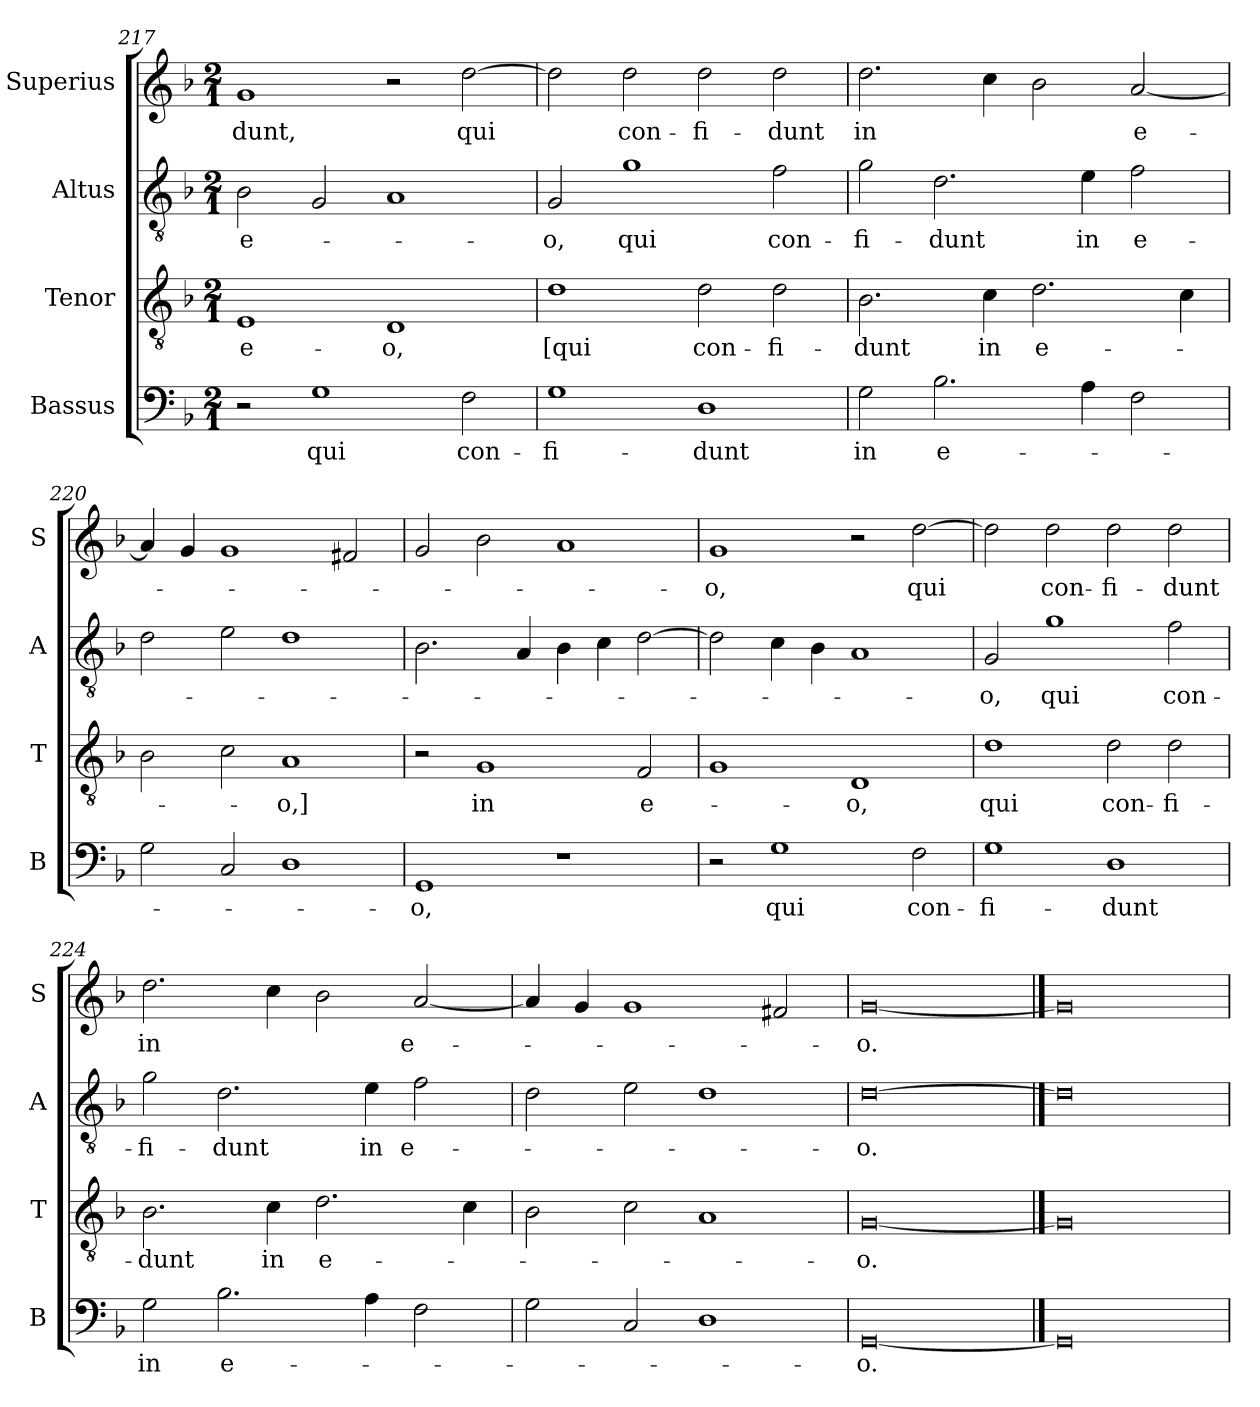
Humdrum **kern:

**kern	**text	**kern	**text	**kern	**text	**kern	**text
*part4	*part4	*part3	*part3	*part2	*part2	*part1	*part1
*staff4	*staff4	*staff3	*staff3	*staff2	*staff2	*staff1	*staff1
*I"Bassus	*	*I"Tenor	*	*I"Altus	*	*I"Superius	*
*I'B	*	*I'T	*	*I'A	*	*I'S	*
*clefF4	*	*clefGv2	*	*clefGv2	*	*clefG2	*
*k[b-]	*	*k[b-]	*	*k[b-]	*	*k[b-]	*
*F:	*	*F:	*	*F:	*	*F:	*
*M2/1	*	*M2/1	*	*M2/1	*	*M2/1	*
=217	=217	=217	=217	=217	=217	=217	=217
2r	.	1E	e-	2B-	e-	1g	-dunt,
1G	qui	.	.	2G	.	.	.
.	.	1D	-o,	1A	.	2r	.
2F	con-	.	.	.	.	[2dd	qui
=218	=218	=218	=218	=218	=218	=218	=218
1G	-fi-	1d	[qui	2G	-o,	2dd]	.
.	.	.	.	1g	qui	2dd	con-
1D	-dunt	2d	con-	.	.	2dd	-fi-
.	.	2d	-fi-	2f	con-	2dd	-dunt
=219	=219	=219	=219	=219	=219	=219	=219
2G	in	2.B-	-dunt	2g	-fi-	2.dd	in
2.B-	e-	.	.	2.d	-dunt	.	.
.	.	4c	in	.	.	4cc	.
.	.	2.d	e-	.	.	2b-	.
4A	.	.	.	4e	in	.	.
2F	.	.	.	2f	e-	[2a	e-
.	.	4c	.	.	.	.	.
=220	=220	=220	=220	=220	=220	=220	=220
2G	.	2B-	.	2d	.	4a]	.
.	.	.	.	.	.	4g	.
2C	.	2c	.	2e	.	1g	.
1D	.	1A	-o,]	1d	.	.	.
.	.	.	.	.	.	2f#X	.
=221	=221	=221	=221	=221	=221	=221	=221
1GG	-o,	2r	.	2.B-	.	2g	.
.	.	1G	in	.	.	2b-	.
.	.	.	.	4A	.	.	.
1r	.	.	.	4B-	.	1a	.
.	.	.	.	4c	.	.	.
.	.	2F	e-	[2d	.	.	.
=222	=222	=222	=222	=222	=222	=222	=222
2r	.	1G	.	2d]	.	1g	-o,
1G	qui	.	.	4c	.	.	.
.	.	.	.	4B-	.	.	.
.	.	1D	-o,	1A	.	2r	.
2F	con-	.	.	.	.	[2dd	qui
=223	=223	=223	=223	=223	=223	=223	=223
1G	-fi-	1d	qui	2G	-o,	2dd]	.
.	.	.	.	1g	qui	2dd	con-
1D	-dunt	2d	con-	.	.	2dd	-fi-
.	.	2d	-fi-	2f	con-	2dd	-dunt
=224	=224	=224	=224	=224	=224	=224	=224
2G	in	2.B-	-dunt	2g	-fi-	2.dd	in
2.B-	e-	.	.	2.d	-dunt	.	.
.	.	4c	in	.	.	4cc	.
.	.	2.d	e-	.	.	2b-	.
4A	.	.	.	4e	in	.	.
2F	.	.	.	2f	e-	[2a	e-
.	.	4c	.	.	.	.	.
=225	=225	=225	=225	=225	=225	=225	=225
2G	.	2B-	.	2d	.	4a]	.
.	.	.	.	.	.	4g	.
2C	.	2c	.	2e	.	1g	.
1D	.	1A	.	1d	.	.	.
.	.	.	.	.	.	2f#X	.
=226	=226	=226	=226	=226	=226	=226	=226
[0GG	-o.	[0G	-o.	[0d	-o.	[0g	-o.
==227	==227	==227	==227	==227	==227	==227	==227
0GG]	.	0G]	.	0d]	.	0g]	.
=	=	=	=	=	=	=	=
*-	*-	*-	*-	*-	*-	*-	*-
